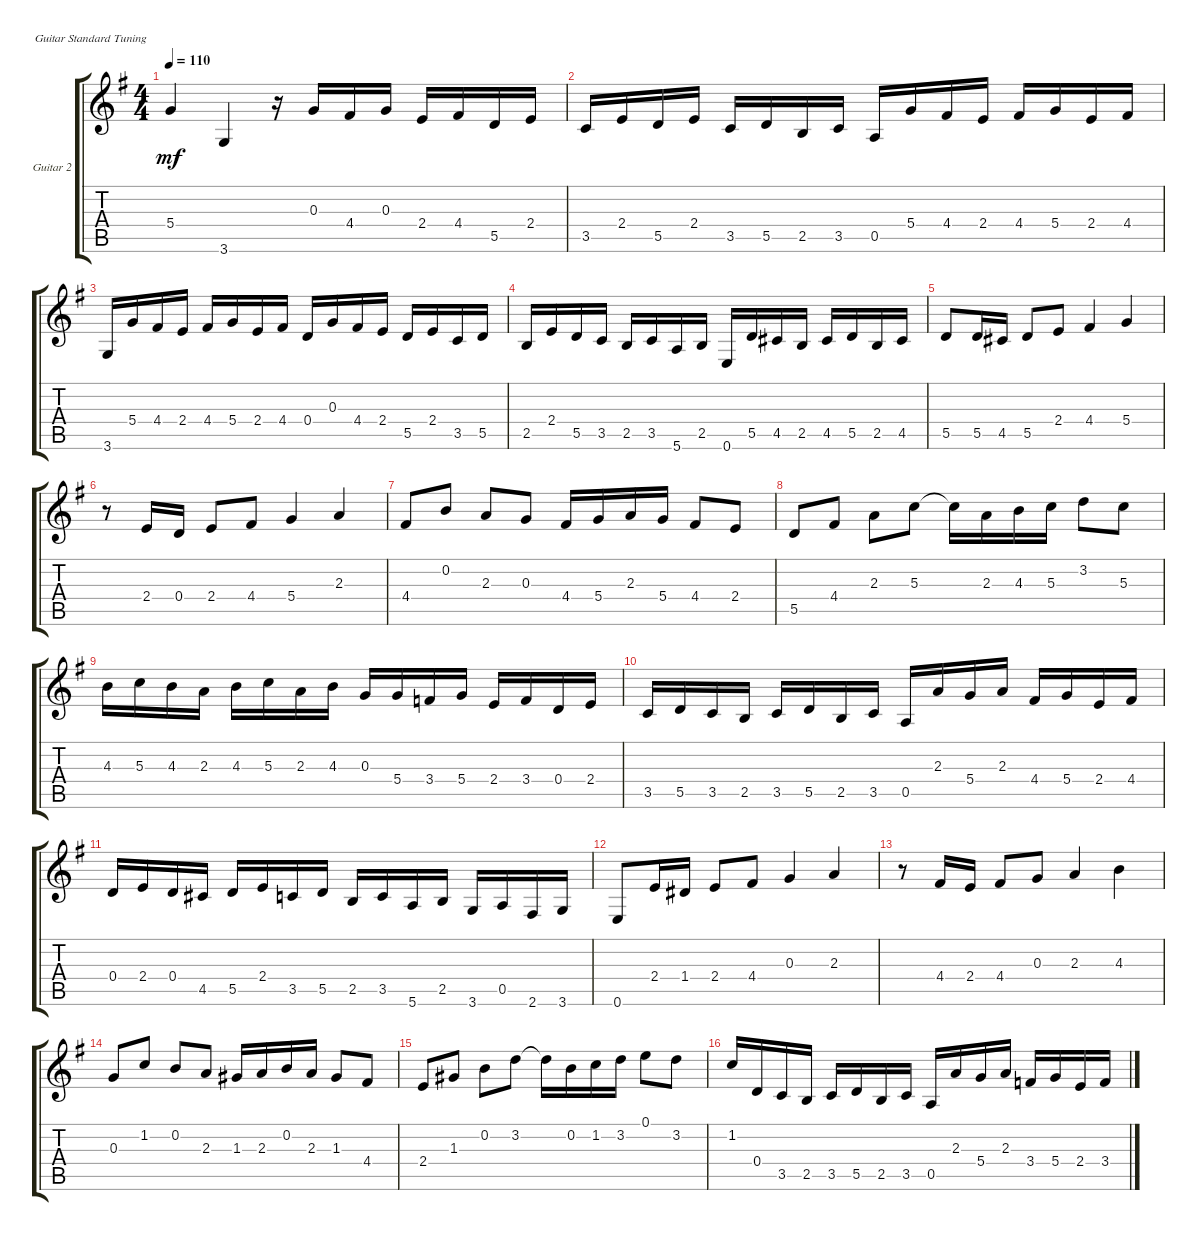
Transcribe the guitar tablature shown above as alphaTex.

\bracketExtendMode groupsimilarinstruments
\firstSystemTrackNameOrientation horizontal
\otherSystemsTrackNameOrientation horizontal
\track ("Guitar 2" "Guitar 2") {instrument acousticguitarnylon}
\staff {score tabs}
\tuning (E4 B3 G3 D3 A2 E2)
\ts (4 4)
\tempo 110
\clef g2
\ks eminor
5.4.4{dy mf instrument acousticguitarnylon} 3.6.4 r.16 0.3.16 4.4.16 0.3.16 2.4.16 4.4.16 5.5.16 2.4.16 |
3.5.16 2.4.16 5.5.16 2.4.16 3.5.16 5.5.16 2.5.16 3.5.16 0.5.16 5.4.16 4.4.16 2.4.16 4.4.16 5.4.16 2.4.16 4.4.16 |
3.6.16 5.4.16 4.4.16 2.4.16 4.4.16 5.4.16 2.4.16 4.4.16 0.4.16 0.3.16 4.4.16 2.4.16 5.5.16 2.4.16 3.5.16 5.5.16 |
2.5.16 2.4.16 5.5.16 3.5.16 2.5.16 3.5.16 5.6.16 2.5.16 0.6.16 5.5.16 4.5.16 2.5.16 4.5.16 5.5.16 2.5.16 4.5.16 |
5.5.8 5.5.16 4.5.16 5.5.8 2.4.8 4.4.4 5.4.4 |
r.8 2.4.16 0.4.16 2.4.8 4.4.8 5.4.4 2.3.4 |
4.4.8 0.2.8 2.3.8 0.3.8 4.4.16 5.4.16 2.3.16 5.4.16 4.4.8 2.4.8 |
5.5.8 4.4.8 2.3.8 5.3.8 5.3{t}.16 2.3.16 4.3.16 5.3.16 3.2.8 5.3.8 |
4.3.16 5.3.16 4.3.16 2.3.16 4.3.16 5.3.16 2.3.16 4.3.16 0.3.16 5.4.16 3.4.16 5.4.16 2.4.16 3.4.16 0.4.16 2.4.16 |
3.5.16 5.5.16 3.5.16 2.5.16 3.5.16 5.5.16 2.5.16 3.5.16 0.5.16 2.3.16 5.4.16 2.3.16 4.4.16 5.4.16 2.4.16 4.4.16 |
0.4.16 2.4.16 0.4.16 4.5.16 5.5.16 2.4.16 3.5.16 5.5.16 2.5.16 3.5.16 5.6.16 2.5.16 3.6.16 0.5.16 2.6.16 3.6.16 |
0.6.8 2.4.16 1.4.16 2.4.8 4.4.8 0.3.4 2.3.4 |
r.8 4.4.16 2.4.16 4.4.8 0.3.8 2.3.4 4.3.4 |
0.3.8 1.2.8 0.2.8 2.3.8 1.3.16 2.3.16 0.2.16 2.3.16 1.3.8 4.4.8 |
2.4.8 1.3.8 0.2.8 3.2.8 3.2{t}.16 0.2.16 1.2.16 3.2.16 0.1.8 3.2.8 |
1.2.16 0.4.16 3.5.16 2.5.16 3.5.16 5.5.16 2.5.16 3.5.16 0.5.16 2.3.16 5.4.16 2.3.16 3.4.16 5.4.16 2.4.16 3.4.16
